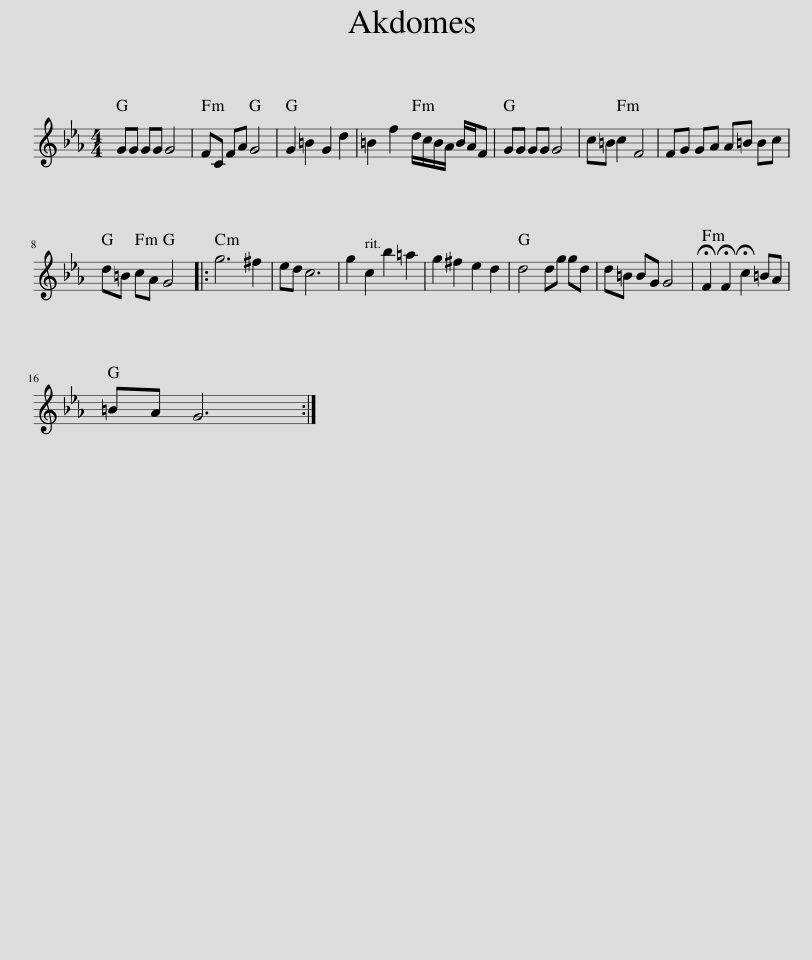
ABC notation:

X:1
L:1/8
M:4/4
I:linebreak $
K:Eb
V:1 treble
V:1
 GG GG G4 | FC FA G4 | G2 =B2 G2 d2 | =B2 f2 d/c/B/A/ B/A/F | GG GG G4 | %5
 c=B c2 F4 | FG GA A=B Bc |$ d=B cA G4 |: g6 ^f2 | ed c6 | %10
 g2 c2 b2 =a2 | g2 ^f2 e2 d2 | d4 dg gd | d=B BG G4 | !fermata!F2 !fermata!F2 !fermata!c2 =BA |$ %15
 =BA G6 :| %16
